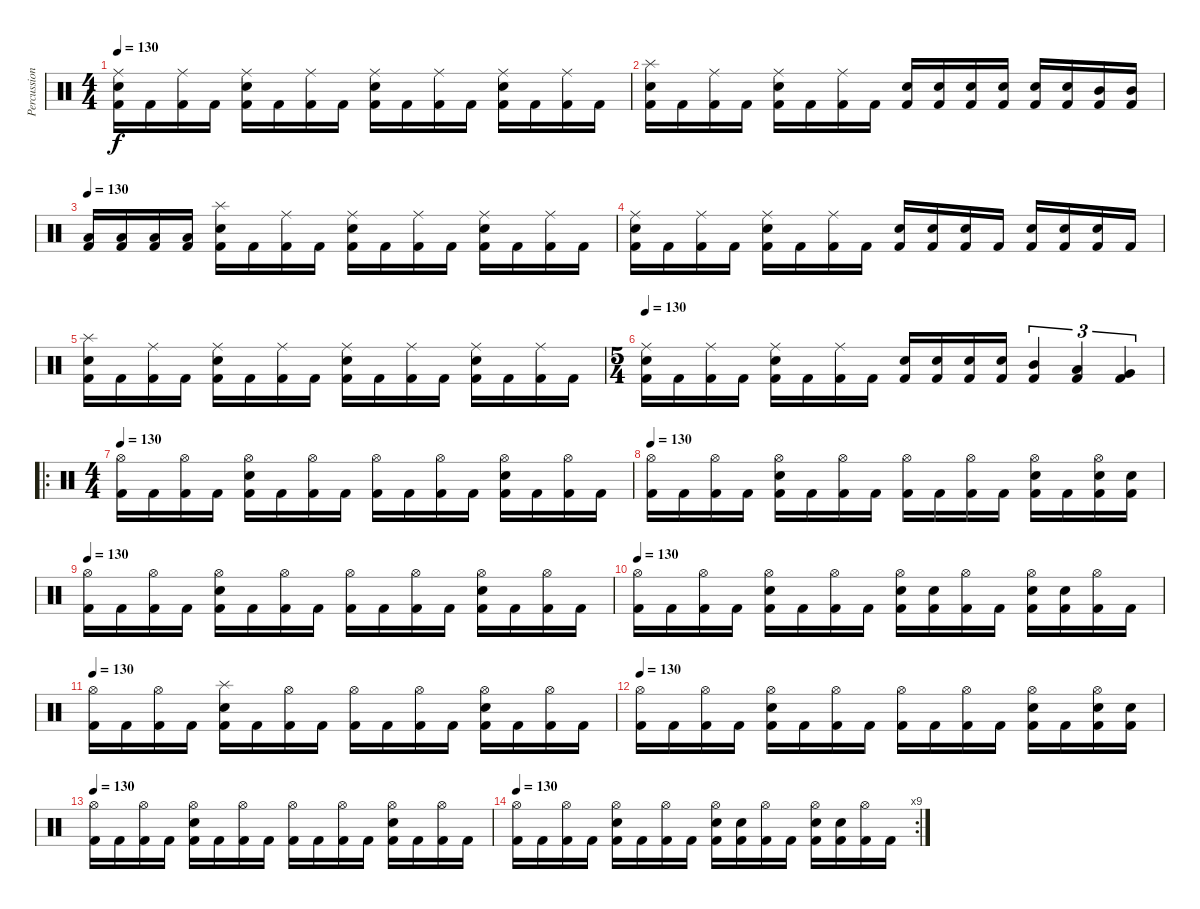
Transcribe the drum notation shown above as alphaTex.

\track ("Percussion" "Percussion") {instrument percussion}
\staff {score}
\articulation defaults
\ts (4 4)
\tempo 130
\clef neutral
\ks c
("Ride (middle)" "Snare (hit) 2" "Kick (hit) 2").16{dy f} "Kick (hit) 2".16 ("Ride (middle)" "Kick (hit) 2").16 "Kick (hit) 2".16 ("Ride (middle)" "Snare (hit) 2" "Kick (hit) 2").16 "Kick (hit) 2".16 ("Ride (middle)" "Kick (hit) 2").16 "Kick (hit) 2".16 ("Ride (middle)" "Snare (hit) 2" "Kick (hit) 2").16 "Kick (hit) 2".16 ("Ride (middle)" "Kick (hit) 2").16 "Kick (hit) 2".16 ("Ride (middle)" "Snare (hit) 2" "Kick (hit) 2").16 "Kick (hit) 2".16 ("Ride (middle)" "Kick (hit) 2").16 "Kick (hit) 2".16 |
("Splash (hit)" "Snare (hit) 2" "Kick (hit) 2").16 "Kick (hit) 2".16 ("Ride (middle)" "Kick (hit) 2").16 "Kick (hit) 2".16 ("Ride (middle)" "Snare (hit) 2" "Kick (hit) 2").16 "Kick (hit) 2".16 ("Ride (middle)" "Kick (hit) 2").16 "Kick (hit) 2".16 ("Snare (hit) 2" "Kick (hit) 2").16 ("Snare (hit) 2" "Kick (hit) 2").16 ("Snare (hit) 2" "Kick (hit) 2").16 ("Snare (hit) 2" "Kick (hit) 2").16 ("Snare (hit) 2" "Kick (hit) 2").16 ("Snare (hit) 2" "Kick (hit) 2").16 ("Mid Tom (hit)" "Kick (hit) 2").16 ("Mid Tom (hit)" "Kick (hit) 2").16 |
\tempo 130
("Low Tom (hit)" "Kick (hit) 2").16 ("Low Tom (hit)" "Kick (hit) 2").16 ("Low Tom (hit)" "Kick (hit) 2").16 ("Low Tom (hit)" "Kick (hit) 2").16 ("Splash (hit)" "Snare (hit) 2" "Kick (hit) 2").16 "Kick (hit) 2".16 ("Ride (middle)" "Kick (hit) 2").16 "Kick (hit) 2".16 ("Ride (middle)" "Snare (hit) 2" "Kick (hit) 2").16 "Kick (hit) 2".16 ("Ride (middle)" "Kick (hit) 2").16 "Kick (hit) 2".16 ("Ride (middle)" "Snare (hit) 2" "Kick (hit) 2").16 "Kick (hit) 2".16 ("Ride (middle)" "Kick (hit) 2").16 "Kick (hit) 2".16 |
("Ride (middle)" "Snare (hit) 2" "Kick (hit) 2").16 "Kick (hit) 2".16 ("Ride (middle)" "Kick (hit) 2").16 "Kick (hit) 2".16 ("Ride (middle)" "Snare (hit) 2" "Kick (hit) 2").16 "Kick (hit) 2".16 ("Ride (middle)" "Kick (hit) 2").16 "Kick (hit) 2".16 ("Snare (hit) 2" "Kick (hit) 2").16 ("Snare (hit) 2" "Kick (hit) 2").16 ("Snare (hit) 2" "Kick (hit) 2").16 "Kick (hit) 2".16 ("Snare (hit) 2" "Kick (hit) 2").16 ("Snare (hit) 2" "Kick (hit) 2").16 ("Snare (hit) 2" "Kick (hit) 2").16 "Kick (hit) 2".16 |
("Splash (hit)" "Snare (hit) 2" "Kick (hit) 2").16 "Kick (hit) 2".16 ("Ride (middle)" "Kick (hit) 2").16 "Kick (hit) 2".16 ("Ride (middle)" "Snare (hit) 2" "Kick (hit) 2").16 "Kick (hit) 2".16 ("Ride (middle)" "Kick (hit) 2").16 "Kick (hit) 2".16 ("Ride (middle)" "Snare (hit) 2" "Kick (hit) 2").16 "Kick (hit) 2".16 ("Ride (middle)" "Kick (hit) 2").16 "Kick (hit) 2".16 ("Ride (middle)" "Snare (hit) 2" "Kick (hit) 2").16 "Kick (hit) 2".16 ("Ride (middle)" "Kick (hit) 2").16 "Kick (hit) 2".16 |
\ts (5 4)
\tempo 130
("Ride (middle)" "Snare (hit) 2" "Kick (hit) 2").16 "Kick (hit) 2".16 ("Ride (middle)" "Kick (hit) 2").16 "Kick (hit) 2".16 ("Ride (middle)" "Snare (hit) 2" "Kick (hit) 2").16 "Kick (hit) 2".16 ("Ride (middle)" "Kick (hit) 2").16 "Kick (hit) 2".16 ("Snare (hit) 2" "Kick (hit) 2").16 ("Snare (hit) 2" "Kick (hit) 2").16 ("Snare (hit) 2" "Kick (hit) 2").16 ("Snare (hit) 2" "Kick (hit) 2").16 ("Mid Tom (hit)" "Kick (hit) 2").4{tu (3 2)} ("Low Tom (hit)" "Kick (hit) 2").4{tu (3 2)} ("Very Low Tom (hit)" "Kick (hit) 2").4{tu (3 2)} |
\ro
\ts (4 4)
\tempo 130
("Hi-Hat (open)" "Kick (hit) 2").16 "Kick (hit) 2".16 ("Hi-Hat (open)" "Kick (hit) 2").16 "Kick (hit) 2".16 ("Hi-Hat (open)" "Snare (hit) 2" "Kick (hit) 2").16 "Kick (hit) 2".16 ("Hi-Hat (open)" "Kick (hit) 2").16 "Kick (hit) 2".16 ("Hi-Hat (open)" "Kick (hit) 2").16 "Kick (hit) 2".16 ("Hi-Hat (open)" "Kick (hit) 2").16 "Kick (hit) 2".16 ("Hi-Hat (open)" "Snare (hit) 2" "Kick (hit) 2").16 "Kick (hit) 2".16 ("Hi-Hat (open)" "Kick (hit) 2").16 "Kick (hit) 2".16 |
\tempo 130
("Hi-Hat (open)" "Kick (hit) 2").16 "Kick (hit) 2".16 ("Hi-Hat (open)" "Kick (hit) 2").16 "Kick (hit) 2".16 ("Hi-Hat (open)" "Snare (hit) 2" "Kick (hit) 2").16 "Kick (hit) 2".16 ("Hi-Hat (open)" "Kick (hit) 2").16 "Kick (hit) 2".16 ("Hi-Hat (open)" "Kick (hit) 2").16 "Kick (hit) 2".16 ("Hi-Hat (open)" "Kick (hit) 2").16 "Kick (hit) 2".16 ("Hi-Hat (open)" "Snare (hit) 2" "Kick (hit) 2").16 "Kick (hit) 2".16 ("Hi-Hat (open)" "Snare (hit) 2" "Kick (hit) 2").16 ("Snare (hit) 2" "Kick (hit) 2").16 |
\tempo 130
("Hi-Hat (open)" "Kick (hit) 2").16 "Kick (hit) 2".16 ("Hi-Hat (open)" "Kick (hit) 2").16 "Kick (hit) 2".16 ("Hi-Hat (open)" "Snare (hit) 2" "Kick (hit) 2").16 "Kick (hit) 2".16 ("Hi-Hat (open)" "Kick (hit) 2").16 "Kick (hit) 2".16 ("Hi-Hat (open)" "Kick (hit) 2").16 "Kick (hit) 2".16 ("Hi-Hat (open)" "Kick (hit) 2").16 "Kick (hit) 2".16 ("Hi-Hat (open)" "Snare (hit) 2" "Kick (hit) 2").16 "Kick (hit) 2".16 ("Hi-Hat (open)" "Kick (hit) 2").16 "Kick (hit) 2".16 |
\tempo 130
("Hi-Hat (open)" "Kick (hit) 2").16 "Kick (hit) 2".16 ("Hi-Hat (open)" "Kick (hit) 2").16 "Kick (hit) 2".16 ("Hi-Hat (open)" "Snare (hit) 2" "Kick (hit) 2").16 "Kick (hit) 2".16 ("Hi-Hat (open)" "Kick (hit) 2").16 "Kick (hit) 2".16 ("Hi-Hat (open)" "Snare (hit) 2" "Kick (hit) 2").16 ("Snare (hit) 2" "Kick (hit) 2").16 ("Hi-Hat (open)" "Kick (hit) 2").16 "Kick (hit) 2".16 ("Hi-Hat (open)" "Snare (hit) 2" "Kick (hit) 2").16 ("Snare (hit) 2" "Kick (hit) 2").16 ("Hi-Hat (open)" "Kick (hit) 2").16 "Kick (hit) 2".16 |
\tempo 130
("Hi-Hat (open)" "Kick (hit) 2").16 "Kick (hit) 2".16 ("Hi-Hat (open)" "Kick (hit) 2").16 "Kick (hit) 2".16 ("Splash (hit)" "Snare (hit) 2" "Kick (hit) 2").16 "Kick (hit) 2".16 ("Hi-Hat (open)" "Kick (hit) 2").16 "Kick (hit) 2".16 ("Hi-Hat (open)" "Kick (hit) 2").16 "Kick (hit) 2".16 ("Hi-Hat (open)" "Kick (hit) 2").16 "Kick (hit) 2".16 ("Hi-Hat (open)" "Snare (hit) 2" "Kick (hit) 2").16 "Kick (hit) 2".16 ("Hi-Hat (open)" "Kick (hit) 2").16 "Kick (hit) 2".16 |
\tempo 130
("Hi-Hat (open)" "Kick (hit) 2").16 "Kick (hit) 2".16 ("Hi-Hat (open)" "Kick (hit) 2").16 "Kick (hit) 2".16 ("Hi-Hat (open)" "Snare (hit) 2" "Kick (hit) 2").16 "Kick (hit) 2".16 ("Hi-Hat (open)" "Kick (hit) 2").16 "Kick (hit) 2".16 ("Hi-Hat (open)" "Kick (hit) 2").16 "Kick (hit) 2".16 ("Hi-Hat (open)" "Kick (hit) 2").16 "Kick (hit) 2".16 ("Hi-Hat (open)" "Snare (hit) 2" "Kick (hit) 2").16 "Kick (hit) 2".16 ("Hi-Hat (open)" "Snare (hit) 2" "Kick (hit) 2").16 ("Snare (hit) 2" "Kick (hit) 2").16 |
\tempo 130
("Hi-Hat (open)" "Kick (hit) 2").16 "Kick (hit) 2".16 ("Hi-Hat (open)" "Kick (hit) 2").16 "Kick (hit) 2".16 ("Hi-Hat (open)" "Snare (hit) 2" "Kick (hit) 2").16 "Kick (hit) 2".16 ("Hi-Hat (open)" "Kick (hit) 2").16 "Kick (hit) 2".16 ("Hi-Hat (open)" "Kick (hit) 2").16 "Kick (hit) 2".16 ("Hi-Hat (open)" "Kick (hit) 2").16 "Kick (hit) 2".16 ("Hi-Hat (open)" "Snare (hit) 2" "Kick (hit) 2").16 "Kick (hit) 2".16 ("Hi-Hat (open)" "Kick (hit) 2").16 "Kick (hit) 2".16 |
\rc 9
\tempo 130
("Hi-Hat (open)" "Kick (hit) 2").16 "Kick (hit) 2".16 ("Hi-Hat (open)" "Kick (hit) 2").16 "Kick (hit) 2".16 ("Hi-Hat (open)" "Snare (hit) 2" "Kick (hit) 2").16 "Kick (hit) 2".16 ("Hi-Hat (open)" "Kick (hit) 2").16 "Kick (hit) 2".16 ("Hi-Hat (open)" "Snare (hit) 2" "Kick (hit) 2").16 ("Snare (hit) 2" "Kick (hit) 2").16 ("Hi-Hat (open)" "Kick (hit) 2").16 "Kick (hit) 2".16 ("Hi-Hat (open)" "Snare (hit) 2" "Kick (hit) 2").16 ("Snare (hit) 2" "Kick (hit) 2").16 ("Hi-Hat (open)" "Kick (hit) 2").16 "Kick (hit) 2".16
